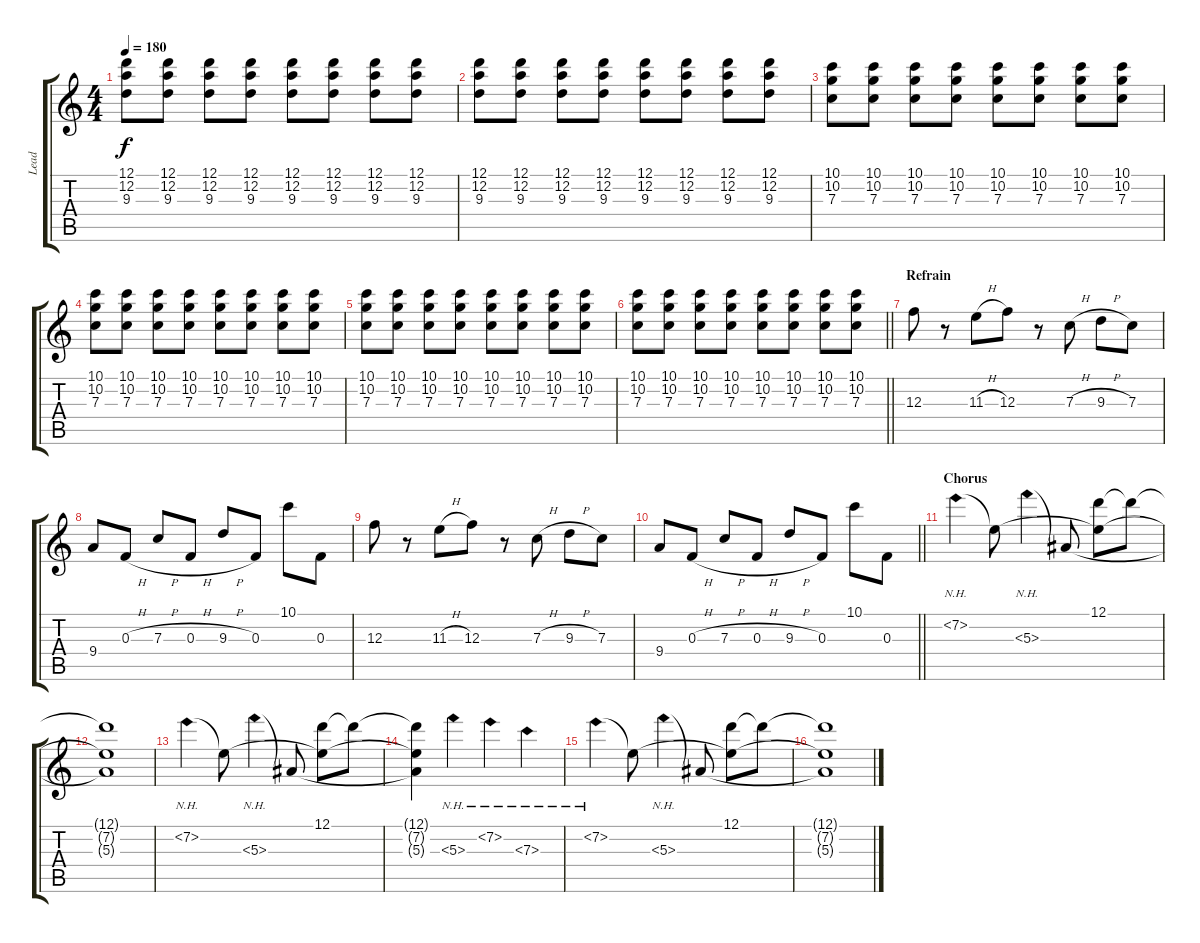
\track ("Lead" "Lead") {instrument distortionguitar}
\staff {score tabs}
\tuning (D4 A3 F3 C3 G2 C2) {hide}
\ts (4 4)
\tempo 180
\clef g2
\ks c
(12.1 12.2 9.3).8{dy f} (12.1 12.2 9.3).8 (12.1 12.2 9.3).8 (12.1 12.2 9.3).8 (12.1 12.2 9.3).8 (12.1 12.2 9.3).8 (12.1 12.2 9.3).8 (12.1 12.2 9.3).8 |
(12.1 12.2 9.3).8 (12.1 12.2 9.3).8 (12.1 12.2 9.3).8 (12.1 12.2 9.3).8 (12.1 12.2 9.3).8 (12.1 12.2 9.3).8 (12.1 12.2 9.3).8 (12.1 12.2 9.3).8 |
(10.1 10.2 7.3).8 (10.1 10.2 7.3).8 (10.1 10.2 7.3).8 (10.1 10.2 7.3).8 (10.1 10.2 7.3).8 (10.1 10.2 7.3).8 (10.1 10.2 7.3).8 (10.1 10.2 7.3).8 |
(10.1 10.2 7.3).8 (10.1 10.2 7.3).8 (10.1 10.2 7.3).8 (10.1 10.2 7.3).8 (10.1 10.2 7.3).8 (10.1 10.2 7.3).8 (10.1 10.2 7.3).8 (10.1 10.2 7.3).8 |
(10.1 10.2 7.3).8 (10.1 10.2 7.3).8 (10.1 10.2 7.3).8 (10.1 10.2 7.3).8 (10.1 10.2 7.3).8 (10.1 10.2 7.3).8 (10.1 10.2 7.3).8 (10.1 10.2 7.3).8 |
\barLineRight lightlight
(10.1 10.2 7.3).8 (10.1 10.2 7.3).8 (10.1 10.2 7.3).8 (10.1 10.2 7.3).8 (10.1 10.2 7.3).8 (10.1 10.2 7.3).8 (10.1 10.2 7.3).8 (10.1 10.2 7.3).8 |
\section ("" "Refrain")
12.3.8 r.8 11.3{h}.8 12.3.8 r.8 7.3{h}.8 9.3{h}.8 7.3.8 |
9.4.8 0.3{h}.8 7.3{h}.8 0.3{h}.8 9.3{h}.8 0.3.8 10.1.8 0.3.8 |
12.3.8 r.8 11.3{h}.8 12.3.8 r.8 7.3{h}.8 9.3{h}.8 7.3.8 |
\barLineRight lightlight
9.4.8 0.3{h}.8 7.3{h}.8 0.3{h}.8 9.3{h}.8 0.3.8 10.1.8 0.3.8 |
\section ("" "Chorus")
7.2{nh}.4 7.2{t}.8 5.3{nh}.4 5.3{t}.8 (12.1 7.2{t}).8 12.1{t}.8 |
(12.1{t} 7.2{t} 5.3{t}).1 |
7.2{nh}.4 7.2{t}.8 5.3{nh}.4 5.3{t}.8 (12.1 7.2{t}).8 12.1{t}.8 |
(12.1{t} 7.2{t} 5.3{t}).4 5.3{nh}.4 7.2{nh}.4 7.3{nh}.4 |
7.2{nh}.4 7.2{t}.8 5.3{nh}.4 5.3{t}.8 (12.1 7.2{t}).8 12.1{t}.8 |
(12.1{t} 7.2{t} 5.3{t}).1
